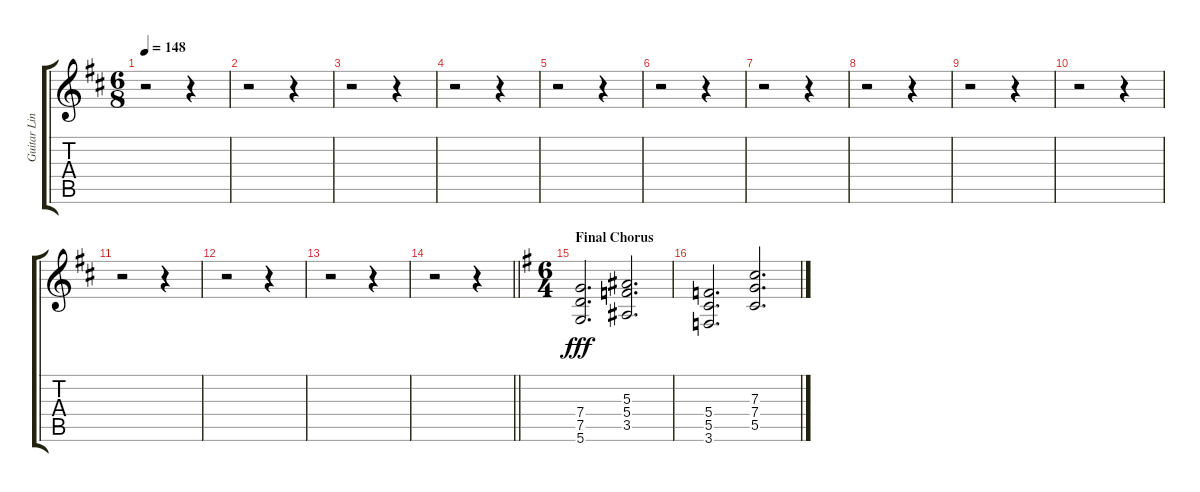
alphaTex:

\track ("Guitar Line 2 [Distortion]" "Guitar Lin") {instrument distortionguitar}
\staff {score tabs}
\tuning (D4 A3 F3 C3 G2 D2) {hide}
\ts (6 8)
\tempo 148
\clef g2
\ks d
r.2{dy f} r.4 |
r.2 r.4 |
r.2 r.4 |
r.2 r.4 |
r.2 r.4 |
r.2 r.4 |
r.2 r.4 |
r.2 r.4 |
r.2 r.4 |
r.2 r.4 |
r.2 r.4 |
r.2 r.4 |
r.2 r.4 |
\barLineRight lightlight
r.2 r.4 |
\ts (6 4)
\section ("" "Final Chorus ")
\ks g
(7.4 7.5 5.6).2{d dy fff volume 14} (5.3 5.4 3.5).2{d} |
(5.4 5.5 3.6).2{d} (7.3 7.4 5.5).2{d}
